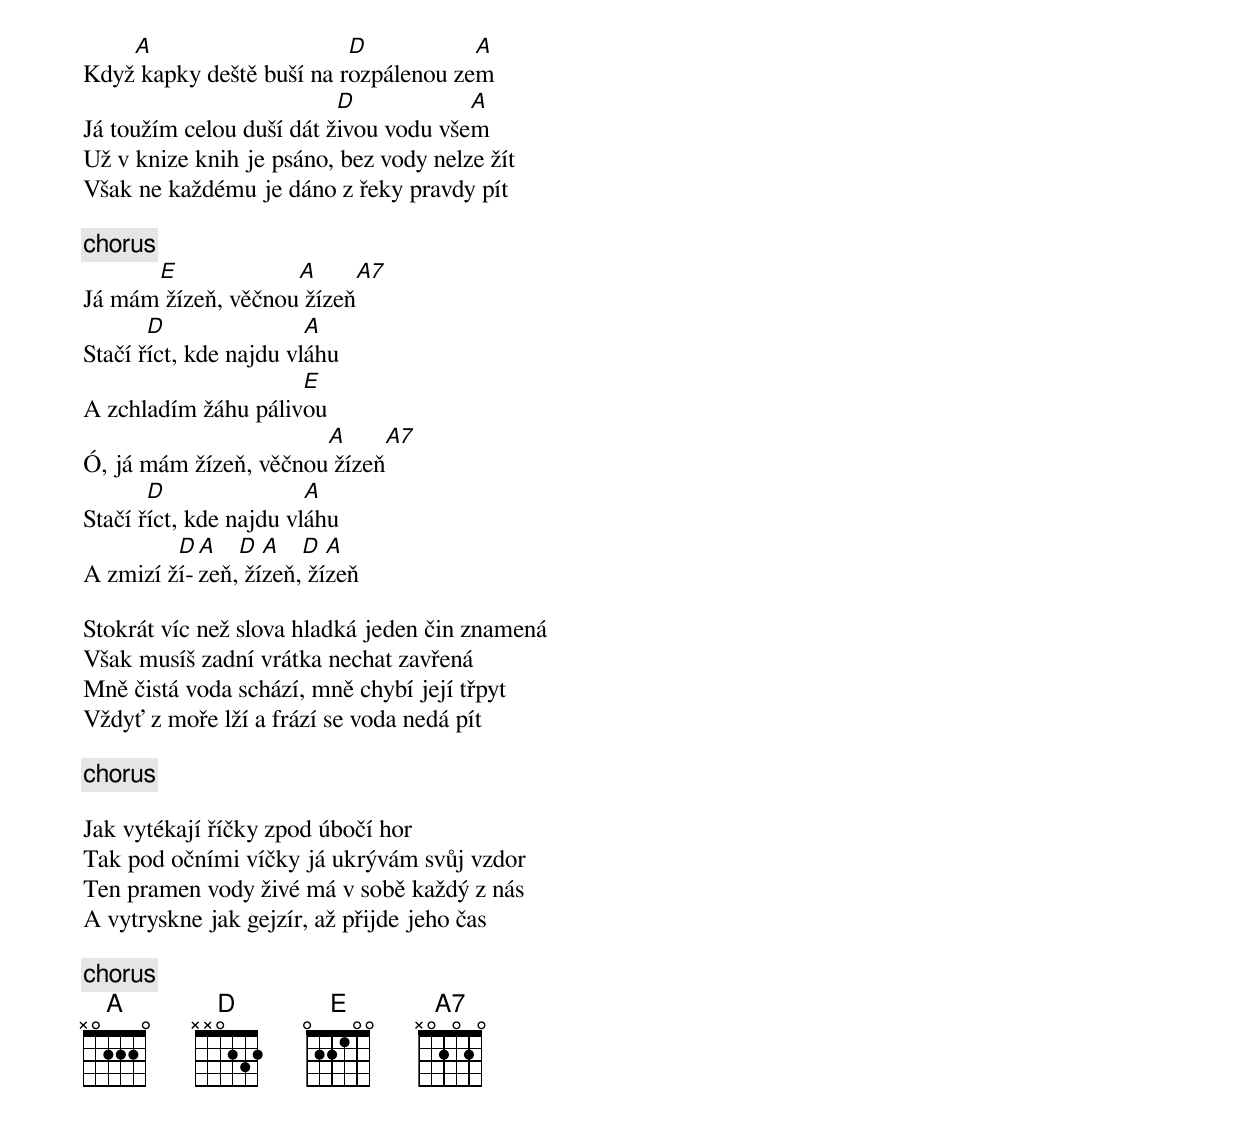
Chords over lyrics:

    A                     D           A
Když kapky deště buší na rozpálenou zem
                          D            A
Já toužím celou duší dát živou vodu všem
Už v knize knih je psáno, bez vody nelze žít
Však ne každému je dáno z řeky pravdy pít

[chorus]
      E             A     A7
Já mám žízeň, věčnou žízeň
       D                A
Stačí říct, kde najdu vláhu
                     E
A zchladím žáhu pálivou
                       A     A7
Ó, já mám žízeň, věčnou žízeň
       D                A
Stačí říct, kde najdu vláhu
         D A   D  A   D  A
A zmizí ží-zeň, žízeň, žízeň

Stokrát víc než slova hladká jeden čin znamená
Však musíš zadní vrátka nechat zavřená
Mně čistá voda schází, mně chybí její třpyt
Vždyť z moře lží a frází se voda nedá pít

[chorus]

Jak vytékají říčky zpod úbočí hor
Tak pod očními víčky já ukrývám svůj vzdor
Ten pramen vody živé má v sobě každý z nás
A vytryskne jak gejzír, až přijde jeho čas

[chorus]
